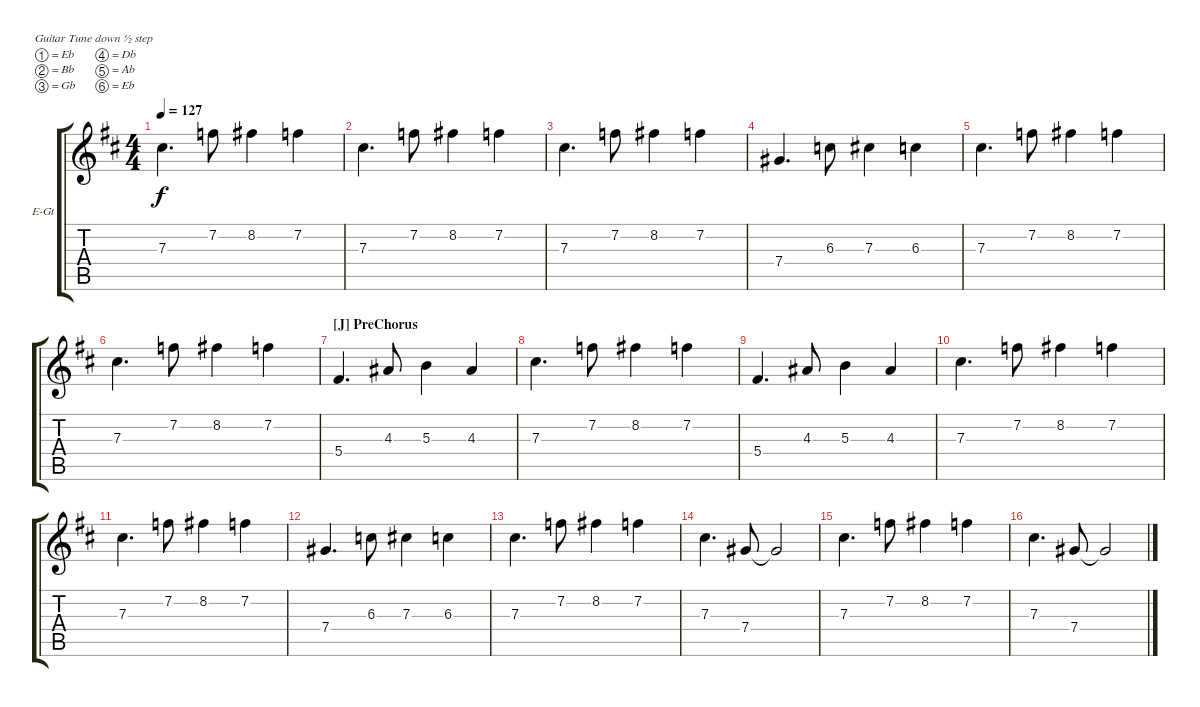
\bracketExtendMode groupsimilarinstruments
\firstSystemTrackNameOrientation horizontal
\otherSystemsTrackNameOrientation horizontal
\track ("Guitar 1" "E-Gt") {instrument distortionguitar}
\staff {score tabs}
\tuning (Eb4 Bb3 Gb3 Db3 Ab2 Eb2)
\ts (4 4)
\tempo 127
\clef g2
\scale
1.06305
\ks d
7.3.4{d dy f} 7.2.8 8.2.4 7.2.4 |
\scale
0.936948 7.3.4{d} 7.2.8 8.2.4 7.2.4 |
\scale
1.06305 7.3.4{d} 7.2.8 8.2.4 7.2.4 |
\scale
0.936948 7.4.4{d} 6.3.8 7.3.4 6.3.4 |
\scale
1.06305 7.3.4{d} 7.2.8 8.2.4 7.2.4 |
\scale
0.936948 7.3.4{d} 7.2.8 8.2.4 7.2.4 |
\section ("J" "PreChorus")
\scale
1.06305 5.4.4{d} 4.3.8 5.3.4 4.3.4 |
\scale
0.936948 7.3.4{d} 7.2.8 8.2.4 7.2.4 |
\scale
1.06305 5.4.4{d} 4.3.8 5.3.4 4.3.4 |
\scale
0.936948 7.3.4{d} 7.2.8 8.2.4 7.2.4 |
\scale
1.06305 7.3.4{d} 7.2.8 8.2.4 7.2.4 |
\scale
0.936948 7.4.4{d} 6.3.8 7.3.4 6.3.4 |
\scale
1.06305 7.3.4{d} 7.2.8 8.2.4 7.2.4 |
\scale
0.936948 7.3.4{d} 7.4.8 7.4{t}.2 |
\scale
1.06305 7.3.4{d} 7.2.8 8.2.4 7.2.4 |
\scale
0.936948 7.3.4{d} 7.4.8 7.4{t}.2
